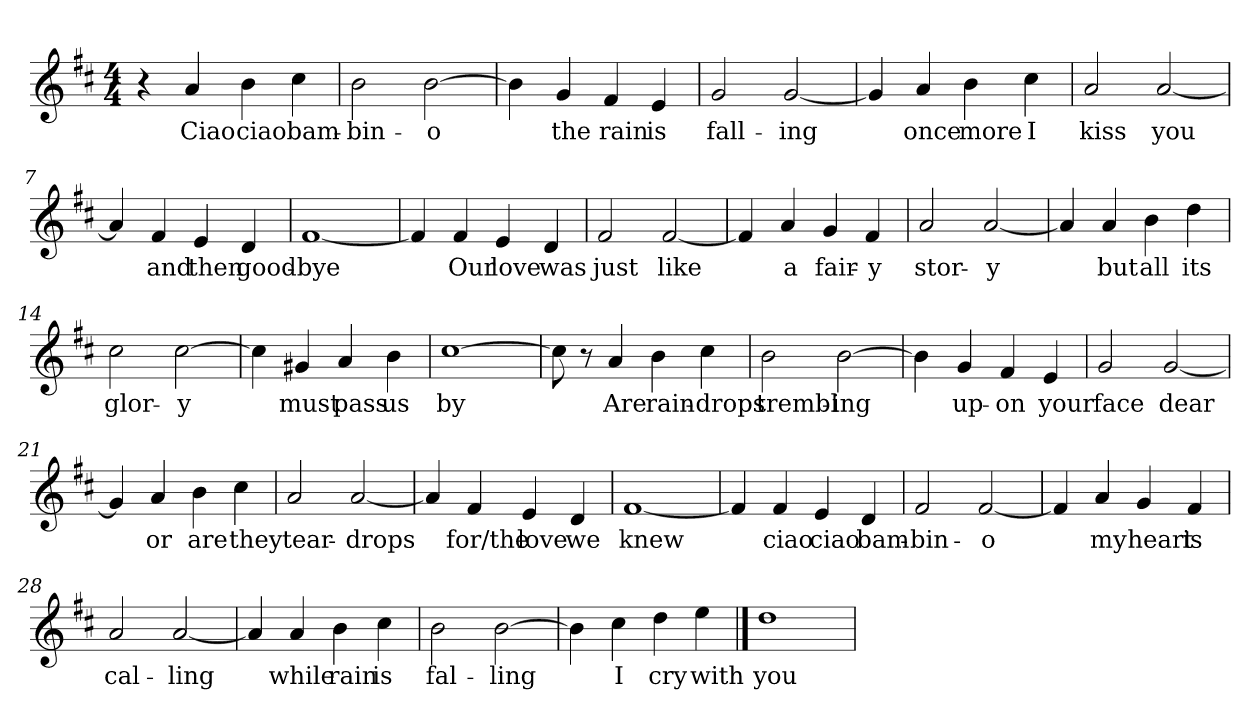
**kern	**text
*part1	*part1
*staff1	*staff1
*clefG2	*
*k[f#c#]	*
*D:	*
*M4/4	*
=1	=1
4r	.
4a/	Ciao
4b\	ciao
4cc#\	bam-
=2	=2
2b\	-bin-
[2b\	-o
=3	=3
4b\]	.
4g/	the
4f#/	rain
4e/	is
=4	=4
2g/	fall-
[2g/	-ing
!!LO:LB:g=z
=5	=5
4g/]	.
4a/	once
4b\	more
4cc#\	I
=6	=6
2a/	kiss
[2a/	you
=7	=7
4a/]	.
4f#/	and
4e/	then
4d/	good-
=8	=8
[1f#	-bye
!!LO:LB:g=z
=9	=9
4f#/]	.
4f#/	Our
4e/	love
4d/	was
=10	=10
2f#/	just
[2f#/	like
=11	=11
4f#/]	.
4a/	a
4g/	fair-
4f#/	-y
=12	=12
2a/	stor-
[2a/	-y
!!LO:LB:g=z
=13	=13
4a/]	.
4a/	but
4b\	all
4dd\	its
=14	=14
2cc#\	glor-
[2cc#\	-y
=15	=15
4cc#\]	.
4g#X/	must
4a/	pass
4b\	us
=16	=16
[1cc#	by
!!LO:LB:g=z
=17	=17
8cc#\]	.
8r	.
4a/	Are
4b\	rain-
4cc#\	-drops
=18	=18
2b\	trembl-
[2b\	-ing
=19	=19
4b\]	.
4g/	up-
4f#/	-on
4e/	your
=20	=20
2g/	face
[2g/	dear
!!LO:LB:g=z
=21	=21
4g/]	.
4a/	or
4b\	are
4cc#\	they
=22	=22
2a/	tear-
[2a/	-drops
=23	=23
4a/]	.
4f#/	for/the
4e/	love
4d/	we
=24	=24
[1f#	knew
!!LO:LB:g=z
=25	=25
4f#/]	.
4f#/	ciao
4e/	ciao
4d/	bam-
=26	=26
2f#/	-bin-
[2f#/	-o
=27	=27
4f#/]	.
4a/	my
4g/	heart
4f#/	is
=28	=28
2a/	cal-
[2a/	-ling
!!LO:LB:g=z
=29	=29
4a/]	.
4a/	while
4b\	rain
4cc#\	is
=30	=30
2b\	fal-
[2b\	-ling
=31	=31
4b\]	.
4cc#\	I
4dd\	cry
4ee\	with
==32	==32
1dd	you
=	=
*-	*-
